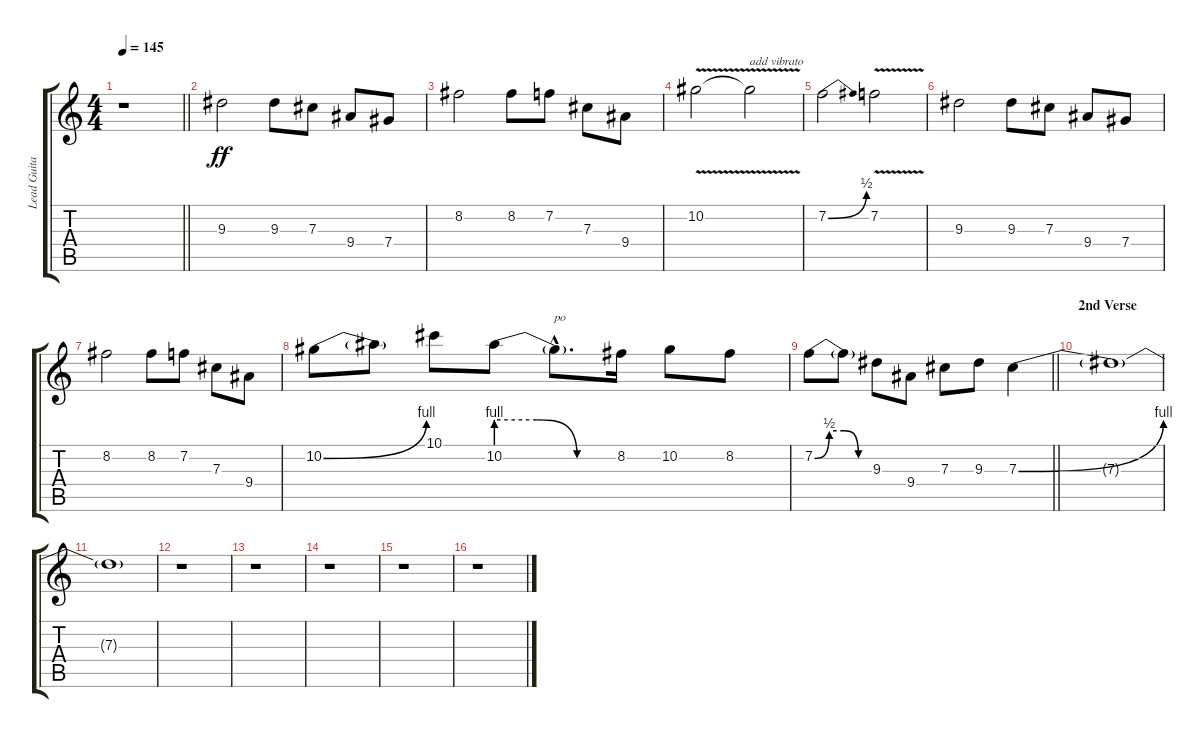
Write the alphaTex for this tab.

\track ("Lead Guitar (Slash)" "Lead Guita") {instrument overdrivenguitar}
\staff {score tabs}
\tuning (Eb4 Bb3 Gb3 Db3 Ab2 Eb2) {hide}
\ts (4 4)
\tempo 145
\clef g2
\barLineRight lightlight
\ks c
r.1{dy ff} |
9.3.2 9.3.8 7.3.8 9.4.8 7.4.8 |
8.2.2 8.2.8 7.2.8 7.3.8 9.4.8 |
10.2{v}.2 10.2{t}.2{txt "add vibrato"} |
7.2{be (bend 0 0 60 2)}.2 7.2{v}.2 |
9.3.2 9.3.8 7.3.8 9.4.8 7.4.8 |
8.2.2 8.2.8 7.2.8 7.3.8 9.4.8 |
10.2{be (bend 0 0 60 4)}.8 10.2{t}.8 10.1.8 10.2{be (custom 0 4 20 4 40 0 60 0)}.8 10.2{hac t}.8{d txt "po"} 8.2.16 10.2.8 8.2.8 |
\barLineRight lightlight
7.2{be (custom 0 0 15 2 30 2 45 0 60 0)}.8 7.2{t}.8 9.3.8 9.4.8 7.3.8 9.3.8 7.3{be (bend 0 0 60 4)}.4 |
\section ("" "2nd Verse")
7.3{t}.1 |
7.3{t}.1 |
r.1 |
r.1 |
r.1 |
r.1 |
r.1
